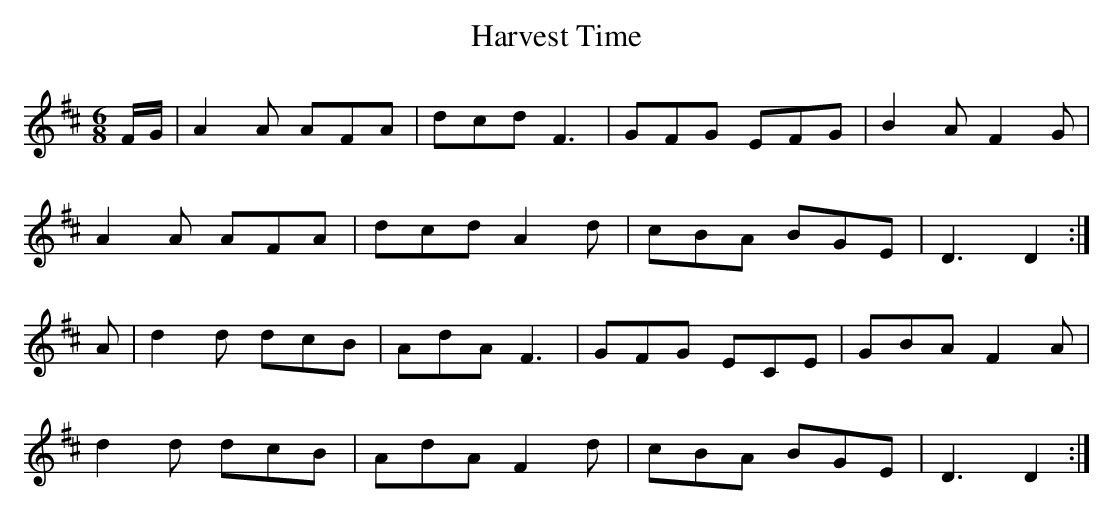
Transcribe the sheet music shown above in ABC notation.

X:1
T:Harvest Time
M:6/8
L:1/8
K:D
F/G/ | A2 A AFA | dcd F3 | GFG EFG | B2 A F2 G |
A2A AFA | dcd A2 d | cBA BGE | D3 D2 :|
A | d2 d dcB | AdA F3 | GFG ECE | GBA F2 A |
d2 d dcB | AdA F2 d | cBA BGE | D3 D2 :|
